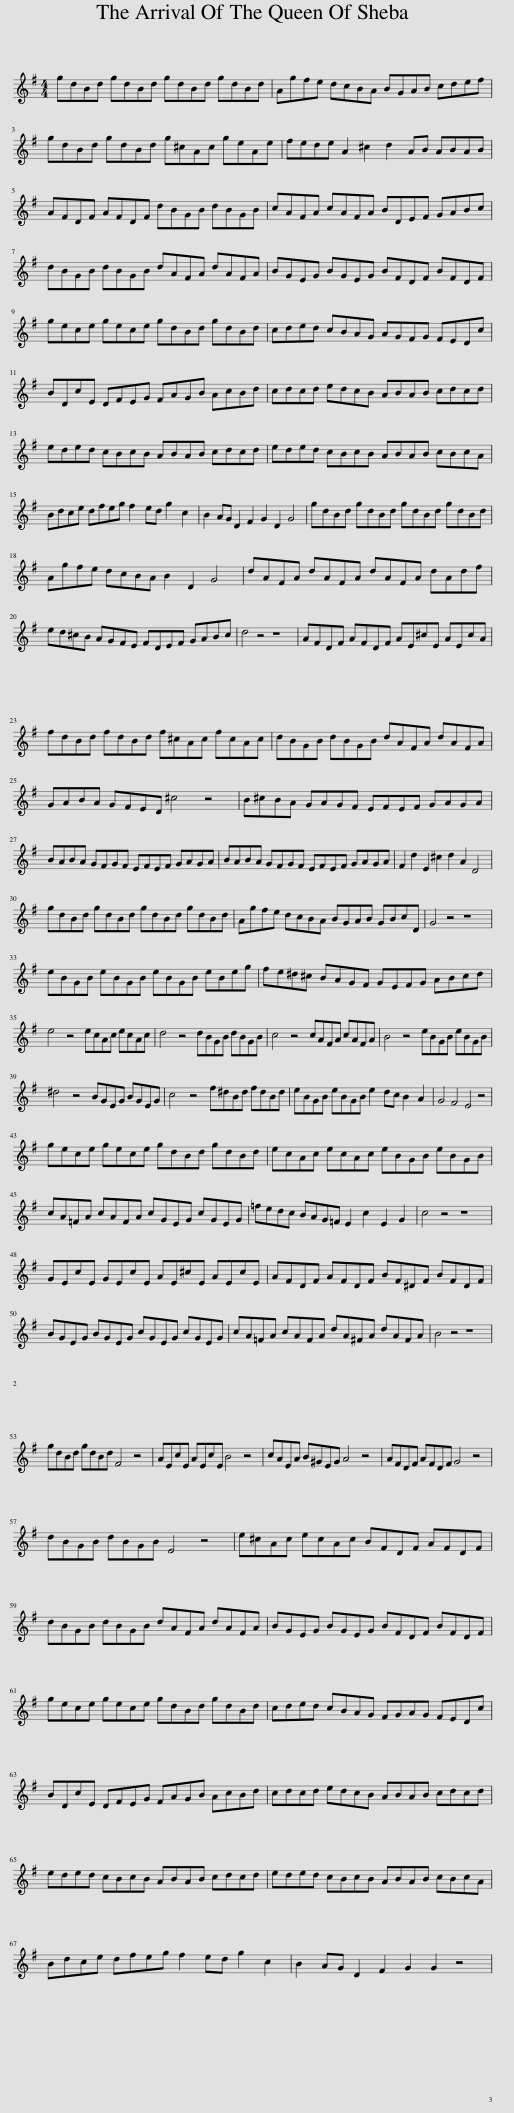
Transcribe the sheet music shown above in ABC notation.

X:1
L:1/8
M:4/4
I:linebreak $
K:G
V:1 treble
V:1
 gdBd gdBd gdBd gdBd | Agfe dcBA BGAB cdef |$ gdBd gdBd g^cAc geAe | fede A2 ^c2 d2 AB ABAB |$ AFDF AFDF dBGB dBGB | %5
 cAFA cAFA BDEF GABc |$ dBGB dBGB dAFA dAFA | BGEG BGEG BFDF BFDF |$ gece gece gdBd gdBd | cded cBAG AGFG FEDc |$ %10
 BDcE DFEG FAGB AcBd | cdcd edcB ABAB cdcd |$ eded cBcB ABAB cdcd | eded cBcB ABAB cBcA |$ Bdce dfeg f2 ed g2 c2 | %15
 B2 AG D2 F2 G2 D2 G4 | gdBd gdBd gdBd gdBd |$ Agfe dcBA B2 D2 G4 | dAFA dAFA dAFA dAdf |$ ed^cB AGFE FDEF GABc | %20
 d4 z4 z8 | AFDF AFDF AE^cE AEcA |$ fdBd fdBd f^cAc fcAc | dBGB dBGB dAFA dAFA |$ GABA GFED ^c4 z4 | %25
 B^cBA GAGF EFEF GAGA |$ BABA GFGF EFEF GAGA | BABA GFGF EFEF GAGA | F2 d2 E2 ^c2 d2 A2 D4 |$ gdBd gdBd gdBd gdBd | %30
 Agfe dcBA BGAB GBcD | G4 z4 z8 |$ eBGB eBGB eBGB eBeg | fe^d^c BAGF GEFG ABcd |$ e4 z4 ecAc ecAc | %35
 d4 z4 dBGB dBGB | c4 z4 cAFA cAFA | B4 z4 eBGB eBGB |$ ^d4 z4 BGEG BGEG | c4 z4 f^dBd fdBd | %40
 eBGB eBGB e2 dc B2 A2 | G4 F4 E4 z4 |$ gece gece gdBd gdBd | ecAc ecAc eBGB eBGB |$ cA=FA cAFA cGEG cGEG | %45
 =fedc BAG=F E2 c2 E2 G2 | c4 z4 z8 |$ GEcE GEcE AE^cE AEcE | AFDF AFDF BF^DF BFDF |$ BGEG BGEG cGEG cGEG | %50
 cA=FA cAFA dA^FA dAFA | B4 z4 z8 |$ gdBd gdBd F4 z4 | AEcE AEcE B4 z4 | cAEA B^GEG A4 z4 | %55
 AFDF AFDF G4 z4 |$ dBGB dBGB E4 z4 | e^cAc ecAc BFDF AFDF |$ dBGB dBGB dAFA dAFA | BGEG BGEG BFDF BFDF |$ %60
 gece gece gdBd gdBd | cded cBAG FGAG FEDc |$ BDcE DFEG FAGB AcBd | cdcd edcB ABAB cdcd |$ eded cBcB ABAB cdcd | %65
 eded cBcB ABAB cBcA |$ Bdce dfeg f2 ed g2 c2 | B2 AG D2 F2 G2 G2 z4 | %68
